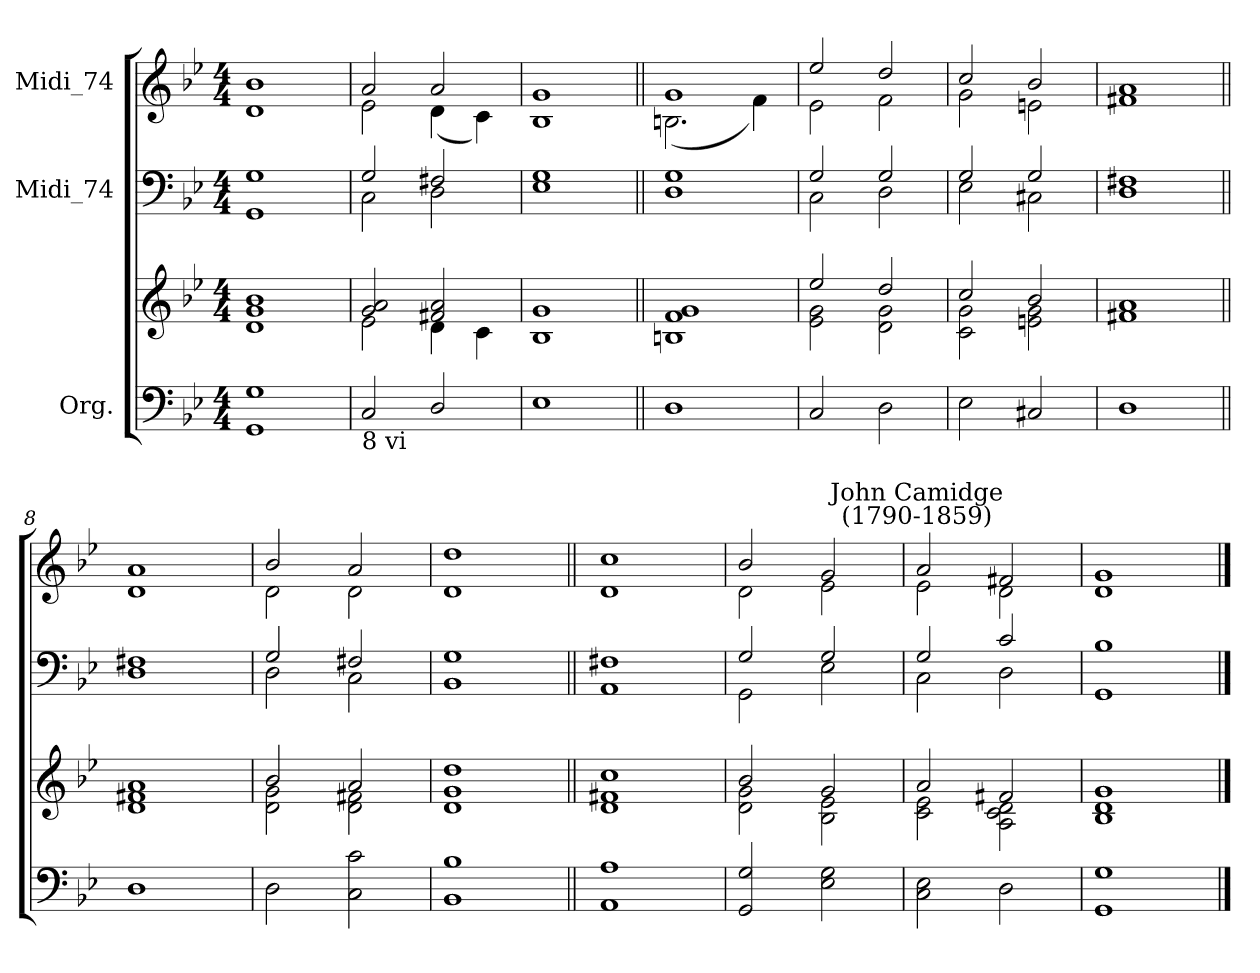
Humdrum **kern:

**kern	**kern	**kern	**kern
*part3	*part3	*part2	*part1
*staff4	*staff3	*staff2	*staff1
*I"Org.	*	*I"Midi_74	*I"Midi_74
*clefF4	*clefG2	*clefF4	*clefG2
*k[b-e-]	*k[b-e-]	*k[b-e-]	*k[b-e-]
*B-:	*B-:	*B-:	*B-:
*M4/4	*M4/4	*M4/4	*M4/4
=1	=1	=1	=1
*	*^	*^	*^
1GG 1G	1g/ 1b-/	1d\	1G/	1GG\	1b-/	1d\
=2	=2	=2	=2	=2	=2	=2
!LO:TX:b:t=8 vi	!	!	!	!	!	!
2C	2g/ 2a/	2e-\	2G/	2C\	2a/	2e-\
2D/	2f#X/ 2a/	4d\	2F#X/	2D\	2a/	(<4d\
.	.	4c\	.	.	.	4c\)
=3	=3	=3	=3	=3	=3	=3
1E-	1g/	1B-\	1G/	1E-\	1g/	1B-\
=4||	=4||	=4||	=4||	=4||	=4||	=4||
1D	1Bn/ 1f/ 1g/	1ryy	1G/	1D\	1g/	(2.Bn\
.	.	.	.	.	.	4f\)
=5	=5	=5	=5	=5	=5	=5
2C	2ee-/	2e-\ 2g\	2G/	2C\	2ee-/	2e-\
2D	2dd/	2d\ 2g\	2G/	2D\	2dd/	2f\
=6	=6	=6	=6	=6	=6	=6
2E-	2cc/	2c\ 2g\	2G/	2E-\	2cc/	2g\
2C#X	2b-/	2en\ 2g\	2G/	2C#X\	2b-/	2en\
=7	=7	=7	=7	=7	=7	=7
1D	1a/	1f#X\	1F#X/	1D\	1a/	1f#X\
=8||	=8||	=8||	=8||	=8||	=8||	=8||
1D	1a/	1d\ 1f#X\	1F#X/	1D\	1a/	1d\
=9	=9	=9	=9	=9	=9	=9
2D	2b-/	2d\ 2g\	2G/	2D\	2b-/	2d\
2C 2c	2a/	2d\ 2f#X\	2F#X/	2C\	2a/	2d\
=10	=10	=10	=10	=10	=10	=10
1BB- 1B-	1dd/	1d\ 1g\	1G/	1BB-\	1dd/	1d\
=11||	=11||	=11||	=11||	=11||	=11||	=11||
1AA 1A	1cc/	1d\ 1f#X\	1F#X/	1AA\	1cc/	1d\
=12	=12	=12	=12	=12	=12	=12
2GG 2G	2b-/	2d\ 2g\	2G/	2GG\	2b-/	2d\
2E- 2G	2g/	2B-\ 2e-\	2G/	2E-\	2g/	2e-\
=13	=13	=13	=13	=13	=13	=13
!	!	!	!	!	!LO:TX:a:cj:t=John Camidge\n(1790-1859)	!
2C 2E-	2a/	2c\ 2e-\	2G/	2C\	2a/	2e-\
2D	2f#X/	2A\ 2c\ 2d\	2c/	2D\	2f#X/	2d\
=14	=14	=14	=14	=14	=14	=14
1GG 1G	1B-/ 1g/	1d\	1B-/	1GG\	1g/	1d\
*	*v	*v	*	*	*v	*v
*	*	*v	*v	*
==	==	==	==
*-	*-	*-	*-
